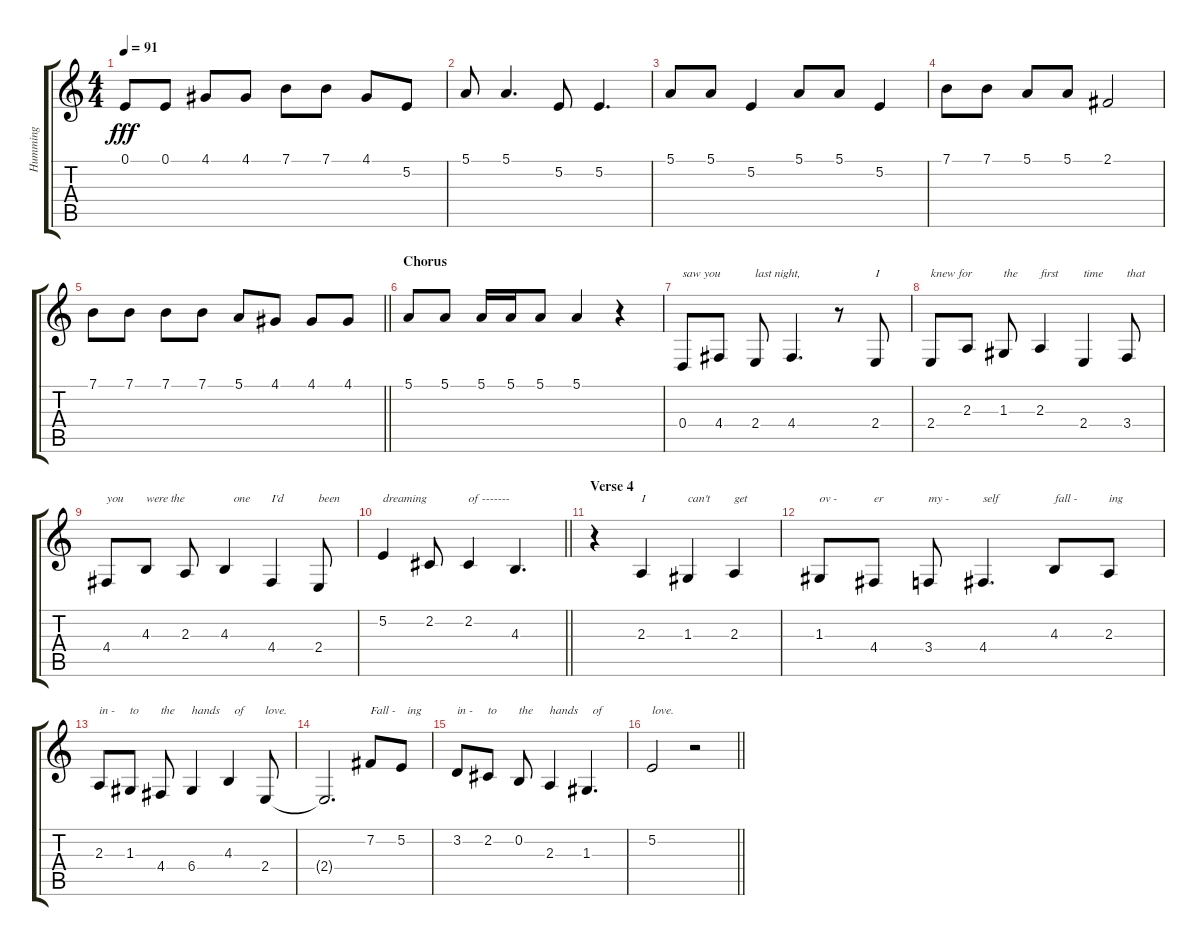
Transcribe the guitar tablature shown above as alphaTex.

\track ("Humming" "Humming") {instrument synthvoice}
\staff {score tabs}
\tuning (E4 B3 G3 D3 A2 E2) {hide}
\ts (4 4)
\tempo 91
\clef g2
\ks c
0.1.8{dy fff} 0.1.8 4.1.8 4.1.8 7.1.8 7.1.8 4.1.8 5.2.8 |
5.1.8 5.1.4{d} 5.2.8 5.2.4{d} |
5.1.8 5.1.8 5.2.4 5.1.8 5.1.8 5.2.4 |
7.1.8 7.1.8 5.1.8 5.1.8 2.1.2 |
\barLineRight lightlight
7.1.8 7.1.8 7.1.8 7.1.8 5.1.8 4.1.8 4.1.8 4.1.8 |
\section ("" "Chorus")
5.1.8 5.1.8 5.1.16 5.1.16 5.1.8 5.1.4 r.4 |
0.4.8{txt "saw you" volume 13 instrument tenorsax} 4.4.8 2.4.8{txt "last night,"} 4.4.4{d} r.8 2.4.8{txt "I"} |
2.4.8{txt "knew for"} 2.3.8 1.3.8{txt "the"} 2.3.4{txt "first"} 2.4.4{txt "time"} 3.4.8{txt "that"} |
4.4.8{txt "you"} 4.3.8{txt "were the"} 2.3.8 4.3.4{txt "   one"} 4.4.4{txt "I'd"} 2.4.8{txt "been"} |
\barLineRight lightlight
5.2.4{txt "dreaming"} 2.2.8 2.2.4{txt "of -------"} 4.3.4{d} |
\section ("" "Verse 4")
r.4 2.3.4{txt "I"} 1.3.4{txt "can't"} 2.3.4{txt "get"} |
1.3.8{txt "ov -"} 4.4.8{txt "er"} 3.4.8{txt "my -"} 4.4.4{d txt "self"} 4.3.8{txt "fall -"} 2.3.8{txt "ing"} |
2.3.8{txt "in -"} 1.3.8{txt "to"} 4.4.8{txt "the"} 6.4.4{txt "hands"} 4.3.4{txt "  of"} 2.4.8{txt "love."} |
2.4{t}.2{d} 7.2.8{txt "Fall -"} 5.2.8{txt "  ing"} |
3.2.8{txt "in -"} 2.2.8{txt "to"} 0.2.8{txt "the"} 2.3.4{txt "hands"} 1.3.4{d txt "  of"} |
\barLineRight lightlight
5.2.2{txt "love."} r.2
